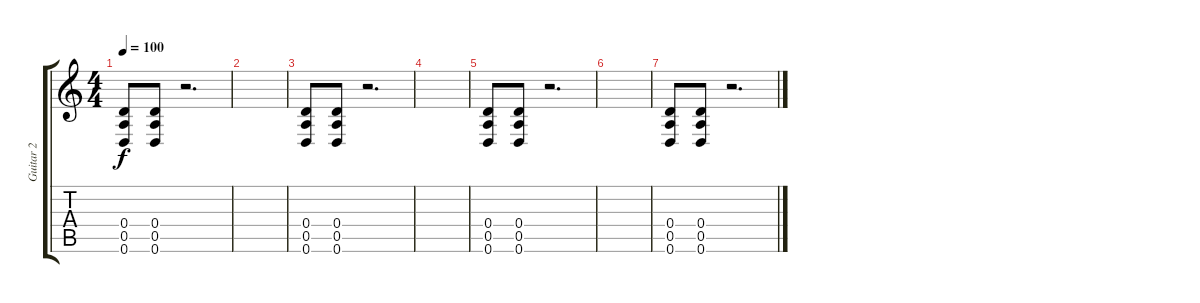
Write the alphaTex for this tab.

\track ("Guitar 2" "Guitar 2") {instrument distortionguitar}
\staff {score tabs}
\tuning (E4 B3 G3 D3 A2 D2) {hide}
\ts (4 4)
\tempo 100
\clef g2
\ks c
(0.4 0.5 0.6).8{dy f} (0.4 0.5 0.6).8 r.2{d} |
|
(0.4 0.5 0.6).8{volume 4} (0.4 0.5 0.6).8 r.2{d} |
|
(0.4 0.5 0.6).8 (0.4 0.5 0.6).8 r.2{d} |
|
(0.4 0.5 0.6).8{volume 0} (0.4 0.5 0.6).8 r.2{d}
